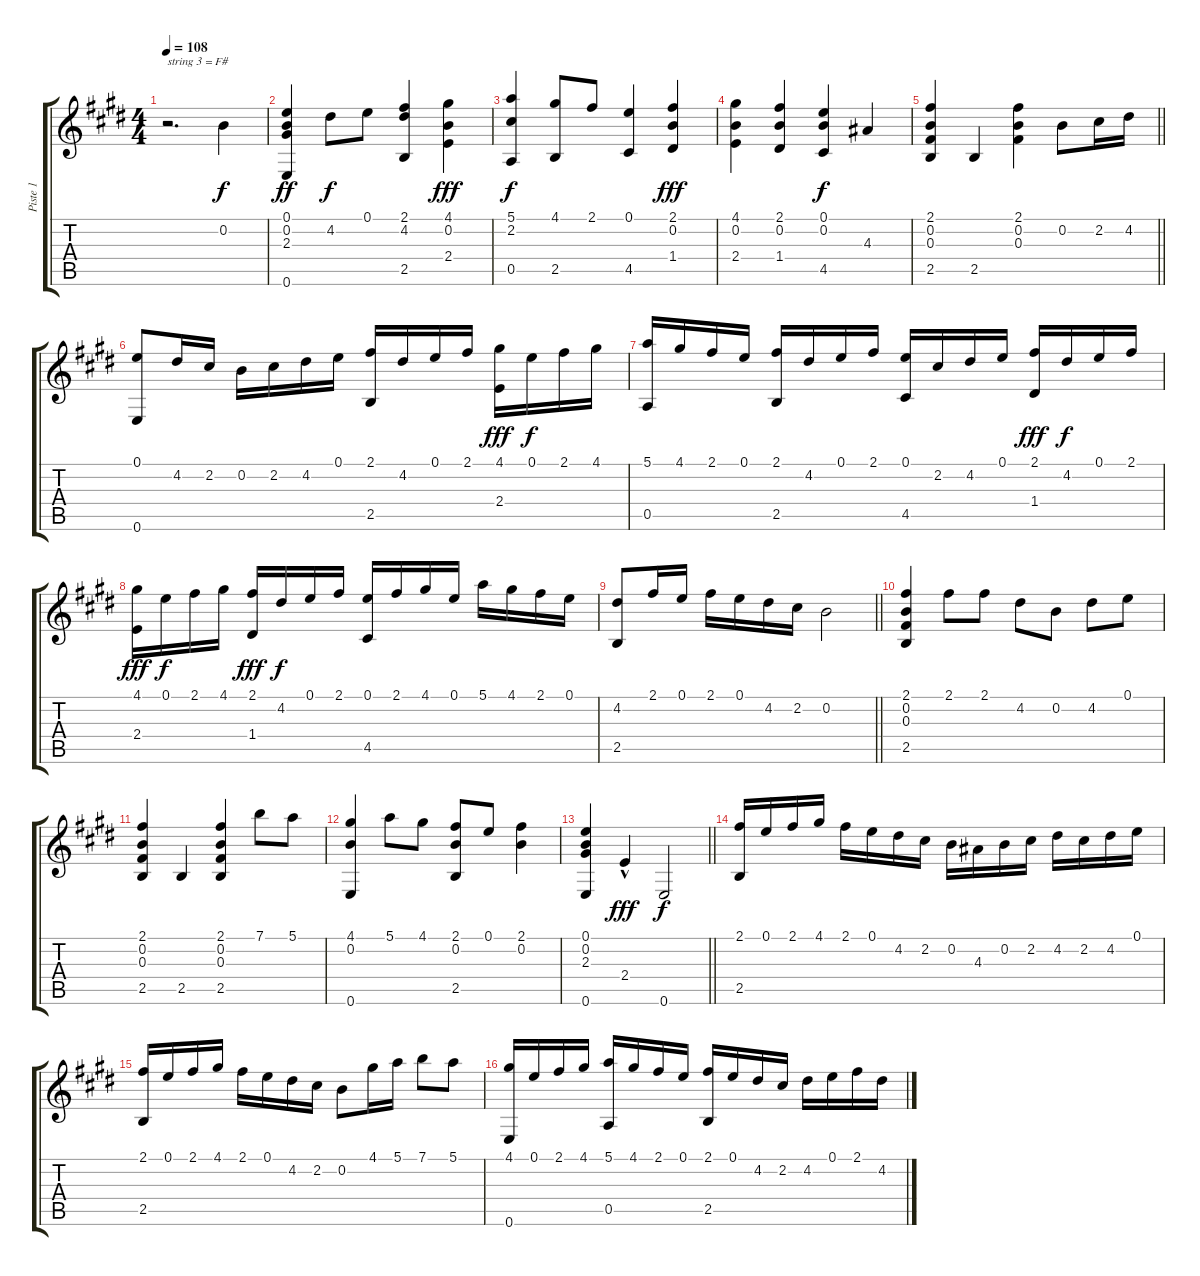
\track ("Piste 1" "Piste 1") {instrument acousticguitarsteel}
\staff {score tabs}
\tuning (E4 B3 Gb3 D3 A2 E2) {hide}
\ts (4 4)
\tempo 108
\clef g2
\ks e
r.2{d txt "string 3 = F#" dy f instrument acousticguitarsteel} 0.2.4 |
(0.1 0.2 2.3 0.6).4{dy ff} 4.2.8{dy f} 0.1.8 (2.1 4.2 2.5).4 (4.1 0.2 2.4).4{dy fff} |
(5.1 2.2 0.5).4{dy f} (4.1 2.5).8 2.1.8 (0.1 4.5).4 (2.1 0.2 1.4).4{dy fff} |
(4.1 0.2 2.4).4 (2.1 0.2 1.4).4 (0.1 0.2 4.5).4{dy f} 4.3.4 |
\barLineRight lightlight
(2.1 0.2 0.3 2.5).4 2.5.4 (2.1 0.2 0.3).4 0.2.8 2.2.16 4.2.16 |
(0.1 0.6).8 4.2.16 2.2.16 0.2.16 2.2.16 4.2.16 0.1.16 (2.1 2.5).16 4.2.16 0.1.16 2.1.16 (4.1 2.4).16{dy fff} 0.1.16{dy f} 2.1.16 4.1.16 |
(5.1 0.5).16 4.1.16 2.1.16 0.1.16 (2.1 2.5).16 4.2.16 0.1.16 2.1.16 (0.1 4.5).16 2.2.16 4.2.16 0.1.16 (2.1 1.4).16{dy fff} 4.2.16{dy f} 0.1.16 2.1.16 |
(4.1 2.4).16{dy fff} 0.1.16{dy f} 2.1.16 4.1.16 (2.1 1.4).16{dy fff} 4.2.16{dy f} 0.1.16 2.1.16 (0.1 4.5).16 2.1.16 4.1.16 0.1.16 5.1.16 4.1.16 2.1.16 0.1.16 |
\barLineRight lightlight
(4.2 2.5).8 2.1.16 0.1.16 2.1.16 0.1.16 4.2.16 2.2.16 0.2.2 |
(2.1 0.2 0.3 2.5).4 2.1.8 2.1.8 4.2.8 0.2.8 4.2.8 0.1.8 |
(2.1 0.2 0.3 2.5).4 2.5.4 (2.1 0.2 0.3 2.5).4 7.1.8 5.1.8 |
(4.1 0.2 0.6).4 5.1.8 4.1.8 (2.1 0.2 2.5).8 0.1.8 (2.1 0.2).4 |
\barLineRight lightlight
(0.1 0.2 2.3 0.6).4 2.4{hac}.4{dy fff} 0.6.2{dy f} |
(2.1 2.5).16 0.1.16 2.1.16 4.1.16 2.1.16 0.1.16 4.2.16 2.2.16 0.2.16 4.3.16 0.2.16 2.2.16 4.2.16 2.2.16 4.2.16 0.1.16 |
(2.1 2.5).16 0.1.16 2.1.16 4.1.16 2.1.16 0.1.16 4.2.16 2.2.16 0.2.8 4.1.16 5.1.16 7.1.8 5.1.8 |
(4.1 0.6).16 0.1.16 2.1.16 4.1.16 (5.1 0.5).16 4.1.16 2.1.16 0.1.16 (2.1 2.5).16 0.1.16 4.2.16 2.2.16 4.2.16 0.1.16 2.1.16 4.2.16
